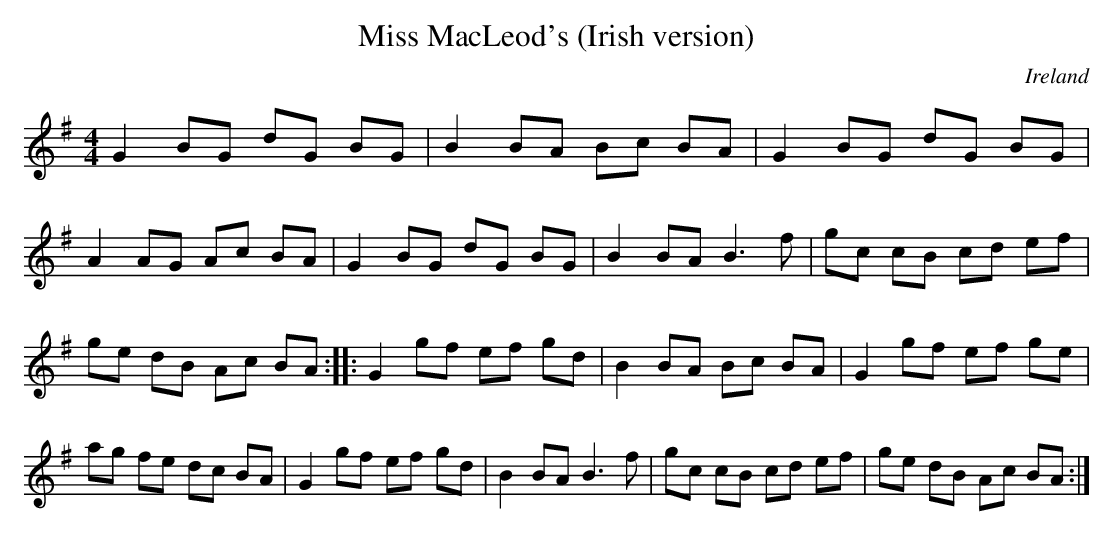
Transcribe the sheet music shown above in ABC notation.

X:1
T:Miss MacLeod's (Irish version)
O:Ireland
O:England
M:4/4
K:G
G2 BG dG BG|B2 BA Bc BA|\
G2 BG dG BG|A2 AG Ac BA|\
G2 BG dG BG|B2 BA B3 f|\
gc cB cd ef| ge dB Ac BA:|\
|:G2 gf ef gd|B2 BA Bc BA| \
G2 gf ef ge|ag fe dc BA| \
G2 gf ef gd|B2 BA B3 f| \
gc cB cd ef|ge dB Ac BA :|
